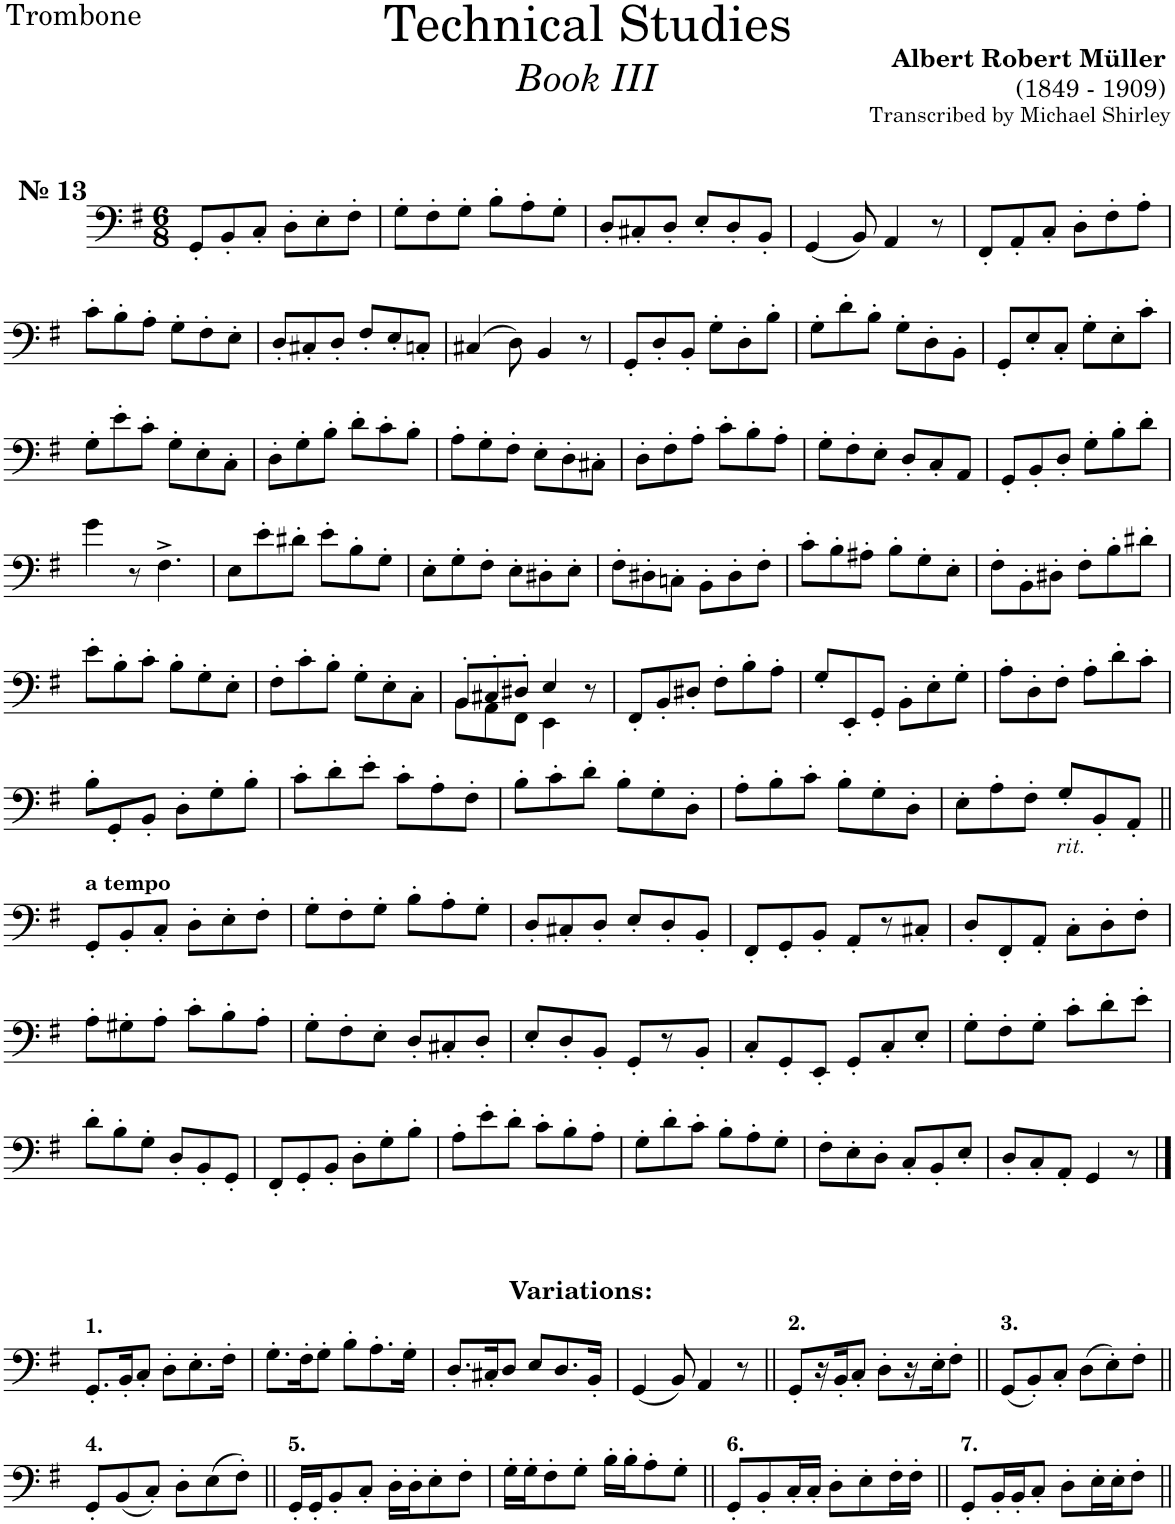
**kern
*part1
*staff1
*I"Trombone
*I'Tbn.
*clefF4
*k[f#]
*M6/8
=1
!LO:TX:a:B:t=№ 13
8GG'/L
8BB'/
8C'/J
8D'\L
8E'\
8F#'\J
=2
8G'\L
8F#'\
8G'\J
8B'\L
8A'\
8G'\J
=3
8D'/L
8C#X'/
8D'/J
8E'/L
8D'/
8BB'/J
=4
(<4GG/
8BB/)
4AA/
8r
=5
8FF#'/L
8AA'/
8C'/J
8D'\L
8F#'\
8A'\J
!!LO:LB:g=z
=6
8c'\L
8B'\
8A'\J
8G'\L
8F#'\
8E'\J
=7
8D'/L
8C#X'/
8D'/J
8F#'/L
8E'/
8Cn'/J
=8
(>4C#X/
8D\)
4BB/
8r
=9
8GG'/L
8D'/
8BB'/J
8G'\L
8D'\
8B'\J
=10
8G'\L
8d'\
8B'\J
8G'\L
8D'\
8BB'\J
=11
8GG'/L
8E'/
8C'/J
8G'\L
8E'\
8c'\J
!!LO:LB:g=z
=12
8G'\L
8e'\
8c'\J
8G'\L
8E'\
8C'\J
=13
8D'\L
8G'\
8B'\J
8d'\L
8c'\
8B'\J
=14
8A'\L
8G'\
8F#'\J
8E'\L
8D'\
8C#X'\J
=15
8D'\L
8F#'\
8A'\J
8c'\L
8B'\
8A'\J
=16
8G'\L
8F#'\
8E'\J
8D'/L
8C'/
8AA/J
=17
8GG'/L
8BB'/
8D'/J
8G'\L
8B'\
8d'\J
!!LO:LB:g=z
=18
4g\
8r
4.F#^\
=19
8E\L
8e'\
8d#X'\J
8e'\L
8B'\
8G'\J
=20
8E'\L
8G'\
8F#'\J
8E'\L
8D#X'\
8E'\J
=21
8F#'\L
8D#X'\
8Cn'\J
8BB'\L
8D#'\
8F#'\J
=22
8c'\L
8B'\
8A#X'\J
8B'\L
8G'\
8E'\J
=23
8F#'\L
8BB'\
8D#X'\J
8F#'\L
8B'\
8d#X'\J
!!LO:LB:g=z
=24
8e'\L
8B'\
8c'\J
8B'\L
8G'\
8E'\J
=25
8F#'\L
8c'\
8B'\J
8G'\L
8E'\
8C'\J
=26
*^
8BB\L	8BB'/L
8AA\	8C#X'/
8FF#\J	8D#X'/J
4EE\	4E/
8r	8ryy
*v	*v
=27
8FF#'/L
8BB'/
8D#X'/J
8F#'\L
8B'\
8A'\J
=28
8G'/L
8EE'/
8GG'/J
8BB'\L
8E'\
8G'\J
=29
8A'\L
8D'\
8F#'\J
8A'\L
8d'\
8c'\J
!!LO:LB:g=z
=30
8B'\L
8GG'/
8BB'/J
8D'\L
8G'\
8B'\J
=31
8c'\L
8d'\
8e'\J
8c'\L
8A'\
8F#'\J
=32
8B'\L
8c'\
8d'\J
8B'\L
8G'\
8D'\J
=33
8A'\L
8B'\
8c'\J
8B'\L
8G'\
8D'\J
=34
8E'\L
8A'\
8F#'\J
8G'/L
!LO:TX:b:i:t=rit.
8BB'/
8AA'/J
!!LO:LB:g=z
=35||
!LO:TX:a:B:t=a tempo
8GG'/L
8BB'/
8C'/J
8D'\L
8E'\
8F#'\J
=36
8G'\L
8F#'\
8G'\J
8B'\L
8A'\
8G'\J
=37
8D'/L
8C#X'/
8D'/J
8E'/L
8D'/
8BB'/J
=38
8FF#'/L
8GG'/
8BB'/J
8AA'/L
8r
8C#X'/J
=39
8D'/L
8FF#'/
8AA'/J
8C'\L
8D'\
8F#'\J
!!LO:LB:g=z
=40
8A'\L
8G#X'\
8A'\J
8c'\L
8B'\
8A'\J
=41
8G'\L
8F#'\
8E'\J
8D'/L
8C#X'/
8D'/J
=42
8E'/L
8D'/
8BB'/J
8GG'/L
8r
8BB'/J
=43
8C'/L
8GG'/
8EE'/J
8GG'/L
8C'/
8E'/J
=44
8G'\L
8F#'\
8G'\J
8c'\L
8d'\
8e'\J
!!LO:LB:g=z
=45
8d'\L
8B'\
8G'\J
8D'/L
8BB'/
8GG'/J
=46
8FF#'/L
8GG'/
8BB'/J
8D'\L
8G'\
8B'\J
=47
8A'\L
8e'\
8d'\J
8c'\L
8B'\
8A'\J
=48
8G'\L
8d'\
8c'\J
8B'\L
8A'\
8G'\J
=49
8F#'\L
8E'\
8D'\J
8C'/L
8BB'/
8E'/J
=50
8D'/L
8C'/
8AA'/J
4GG/
8r
!!LO:LB:g=z
==51
!LO:TX:a:B:t=1.
8.GG'/L
16BB'/K
8C'/J
8D'\L
8.E'\
16F#'\Jk
=52
8.G'\L
16F#'\K
8G'\J
8B'\L
8.A'\
16G'\Jk
=53
8.D'/L
16C#X'/K
8D/J
8E/L
8.D/
16BB'/Jk
=54
(<4GG/
8BB/)
4AA/
8r
=55||
!LO:TX:a:B:t=2.
8GG'/L
16r
16BB'/J
8C'/J
8D'\L
16r
16E'\J
8F#'\J
=56||
!LO:TX:a:B:t=3.
(<8GG/L
8BB'/)
8C'/J
(>8D\L
8E'\)
8F#'\J
!!LO:LB:g=z
=57||
!LO:TX:a:B:t=4.
8GG'/L
(<8BB/
8C'/J)
8D'\L
(>8E\
8F#'\J)
=58||
!LO:TX:a:B:t=5.
16GG'/LL
16GG'/J
8BB'/
8C'/J
16D'\LL
16D'\J
8E'\
8F#'\J
=59
16G'\LL
16G'\J
8F#'\
8G'\J
16B'\LL
16B'\J
8A'\
8G'\J
=60||
!LO:TX:a:B:t=6.
8GG'/L
8BB'/
16C'/L
16C'/JJ
8D'\L
8E'\
16F#'\L
16F#'\JJ
=60X1||
!LO:TX:a:B:t=7.
8GG'/L
16BB'/L
16BB'/J
8C'/J
8D'\L
16E'\L
16E'\J
8F#'\J
=||
*-
